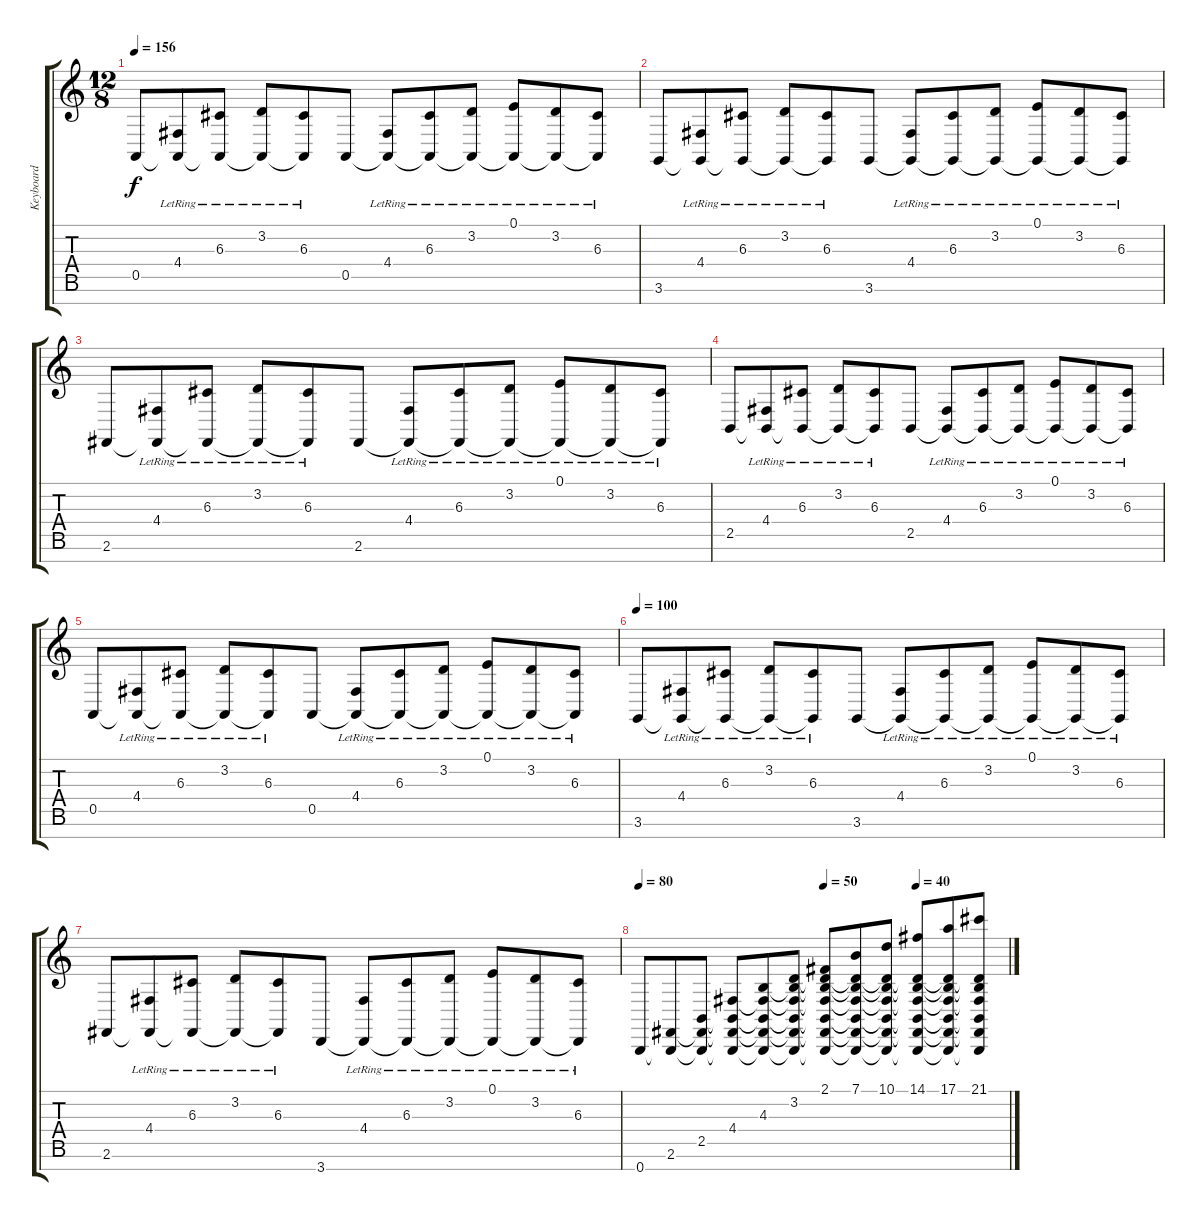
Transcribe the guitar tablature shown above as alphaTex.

\track ("Keyboard" "Keyboard") {instrument brightacousticpiano}
\staff {score tabs}
\tuning (E4 B3 G3 D3 A2 E2 B1) {hide}
\ts (12 8)
\tempo 156
\clef g2
\ks c
0.5.8{dy f} (4.4{lr} 0.5{t}).8 (6.3{lr} 0.5{t}).8 (3.2{lr} 0.5{t}).8 (6.3{lr} 0.5{t}).8 0.5.8 (4.4{lr} 0.5{t}).8 (6.3{lr} 0.5{t}).8 (3.2{lr} 0.5{t}).8 (0.1{lr} 0.5{t}).8 (3.2{lr} 0.5{t}).8 (6.3{lr} 0.5{t}).8 |
3.6.8 (4.4{lr} 3.6{t}).8 (6.3{lr} 3.6{t}).8 (3.2{lr} 3.6{t}).8 (6.3{lr} 3.6{t}).8 3.6.8 (4.4{lr} 3.6{t}).8 (6.3{lr} 3.6{t}).8 (3.2{lr} 3.6{t}).8 (0.1{lr} 3.6{t}).8 (3.2{lr} 3.6{t}).8 (6.3{lr} 3.6{t}).8 |
2.6.8 (4.4{lr} 2.6{t}).8 (6.3{lr} 2.6{t}).8 (3.2{lr} 2.6{t}).8 (6.3{lr} 2.6{t}).8 2.6.8 (4.4{lr} 2.6{t}).8 (6.3{lr} 2.6{t}).8 (3.2{lr} 2.6{t}).8 (0.1{lr} 2.6{t}).8 (3.2{lr} 2.6{t}).8 (6.3{lr} 2.6{t}).8 |
2.5.8 (4.4{lr} 2.5{t}).8 (6.3{lr} 2.5{t}).8 (3.2{lr} 2.5{t}).8 (6.3{lr} 2.5{t}).8 2.5.8 (4.4{lr} 2.5{t}).8 (6.3{lr} 2.5{t}).8 (3.2{lr} 2.5{t}).8 (0.1{lr} 2.5{t}).8 (3.2{lr} 2.5{t}).8 (6.3{lr} 2.5{t}).8 |
0.5.8 (4.4{lr} 0.5{t}).8 (6.3{lr} 0.5{t}).8 (3.2{lr} 0.5{t}).8 (6.3{lr} 0.5{t}).8 0.5.8 (4.4{lr} 0.5{t}).8 (6.3{lr} 0.5{t}).8 (3.2{lr} 0.5{t}).8 (0.1{lr} 0.5{t}).8 (3.2{lr} 0.5{t}).8 (6.3{lr} 0.5{t}).8 |
\tempo 100
3.6.8 (4.4{lr} 3.6{t}).8 (6.3{lr} 3.6{t}).8 (3.2{lr} 3.6{t}).8 (6.3{lr} 3.6{t}).8 3.6.8 (4.4{lr} 3.6{t}).8 (6.3{lr} 3.6{t}).8 (3.2{lr} 3.6{t}).8 (0.1{lr} 3.6{t}).8 (3.2{lr} 3.6{t}).8 (6.3{lr} 3.6{t}).8 |
2.6.8 (4.4{lr} 2.6{t}).8 (6.3{lr} 2.6{t}).8 (3.2{lr} 2.6{t}).8 (6.3{lr} 2.6{t}).8 3.7.8 (4.4{lr} 3.7{t}).8 (6.3{lr} 3.7{t}).8 (3.2{lr} 3.7{t}).8 (0.1{lr} 3.7{t}).8 (3.2{lr} 3.7{t}).8 (6.3{lr} 3.7{t}).8 |
\tempo 80
\tempo (50 0.5)
\tempo (40 0.75)
0.7.8 (2.6 0.7{t}).8 (2.5 2.6{t} 0.7{t}).8 (4.4 2.5{t} 2.6{t} 0.7{t}).8 (4.3 4.4{t} 2.5{t} 2.6{t} 0.7{t}).8 (3.2 4.3{t} 4.4{t} 2.5{t} 2.6{t} 0.7{t}).8 (2.1 3.2{t} 4.3{t} 4.4{t} 2.5{t} 2.6{t} 0.7{t}).8 (7.1 3.2{t} 4.3{t} 4.4{t} 2.5{t} 2.6{t} 0.7{t}).8 (10.1 3.2{t} 4.3{t} 4.4{t} 2.5{t} 2.6{t} 0.7{t}).8 (14.1 3.2{t} 4.3{t} 4.4{t} 2.5{t} 2.6{t} 0.7{t}).8 (17.1 3.2{t} 4.3{t} 4.4{t} 2.5{t} 2.6{t} 0.7{t}).8 (21.1 3.2{t} 4.3{t} 4.4{t} 2.5{t} 2.6{t} 0.7{t}).8
